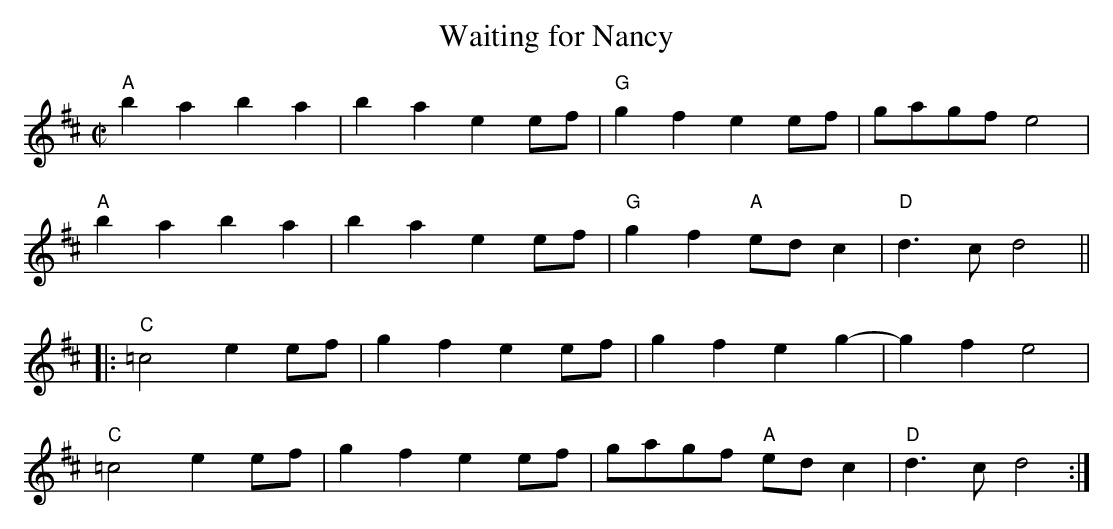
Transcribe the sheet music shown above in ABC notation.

X:1
T:Waiting for Nancy
M:C|
L:1/8
K:D
"A"b2a2b2a2|b2a2 e2 ef|"G"g2f2e2 ef|gagf e4|
"A"b2a2b2a2|b2a2 e2 ef|"G"g2f2 "A"ed c2|"D"d3c d4||
|:"C"=c4 e2 ef|g2f2e2 ef|g2f2 e2g2-|g2f2e4|
"C"=c4 e2ef|g2f2 e2 ef|gagf "A"ed c2|"D"d3c d4:|
